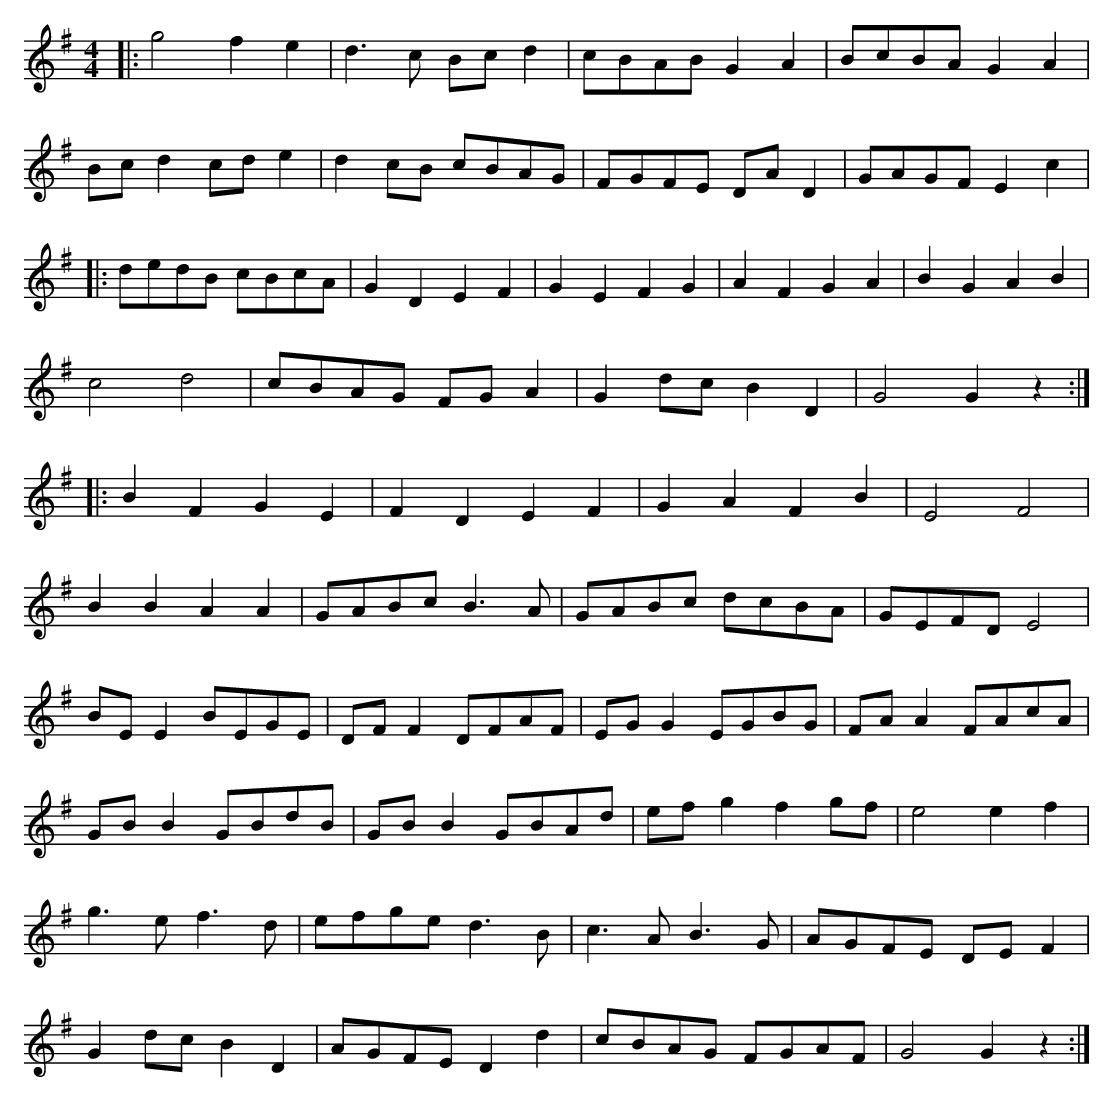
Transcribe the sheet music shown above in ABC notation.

X:1
M:4/4
K:G
|:g4 f2 e2|d3c Bc d2|cBAB G2 A2|BcBA G2 A2|
Bc d2 cd e2|d2 cB cBAG|FGFE DA D2|GAGF E2 c2|
|:dedB cBcA|G2 D2 E2 F2|G2 E2 F2 G2|A2 F2 G2 A2|B2 G2 A2 B2|
c4 d4|cBAG FG A2|G2 dc B2 D2|G4 G2 z2:|
|:B2 F2 G2 E2|F2 D2 E2 F2|G2 A2 F2 B2|E4 F4|
B2 B2 A2 A2|GABc B3A|GABc dcBA|GEFD E4|
BE E2 BEGE|DF F2 DFAF|EG G2 EGBG|FA A2 FAcA|
GB B2 GBdB|GB B2 GBAd|ef g2 f2 gf|e4 e2 f2|
g3e f3d|efge d3B|c3A B3G|AGFE DE F2|
G2 dc B2 D2|AGFE D2 d2|cBAG FGAF|G4 G2 z2:|
